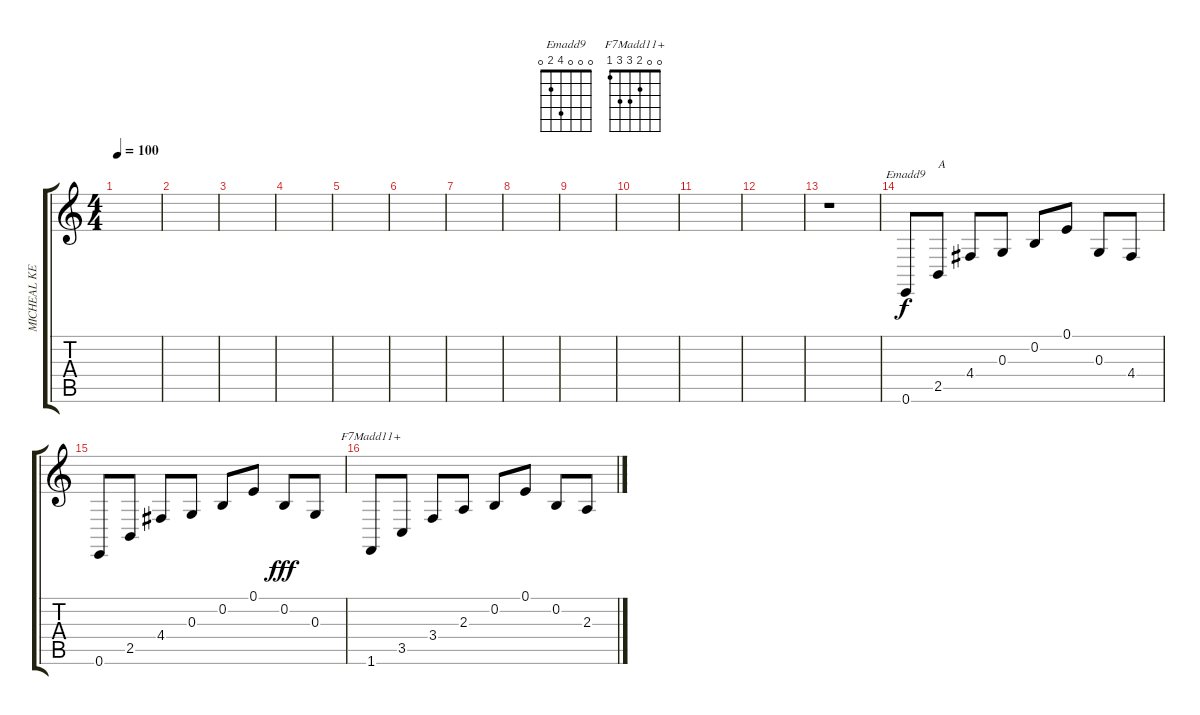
\track ("MICHEAL KENNEALY" "MICHEAL KE") {instrument sitar}
\staff {score tabs}
\tuning (E4 B3 G3 D3 A2 E2) {hide}
\chord ("Emadd9" 0 0 0 4 2 0)
\chord ("F7Madd11+" 0 0 2 3 3 1)
\ts (4 4)
\tempo 100
\clef g2
\ks c
|
|
|
|
|
|
|
|
|
|
|
|
r.1 |
0.6.8{ch "Emadd9"} 2.5.8{txt "A"} 4.4.8 0.3.8 0.2.8 0.1.8 0.3.8 4.4.8 |
0.6.8 2.5.8 4.4.8 0.3.8 0.2.8 0.1.8 0.2.8{dy fff} 0.3.8 |
1.6.8{ch "F7Madd11+"} 3.5.8 3.4.8 2.3.8 0.2.8 0.1.8 0.2.8 2.3.8
